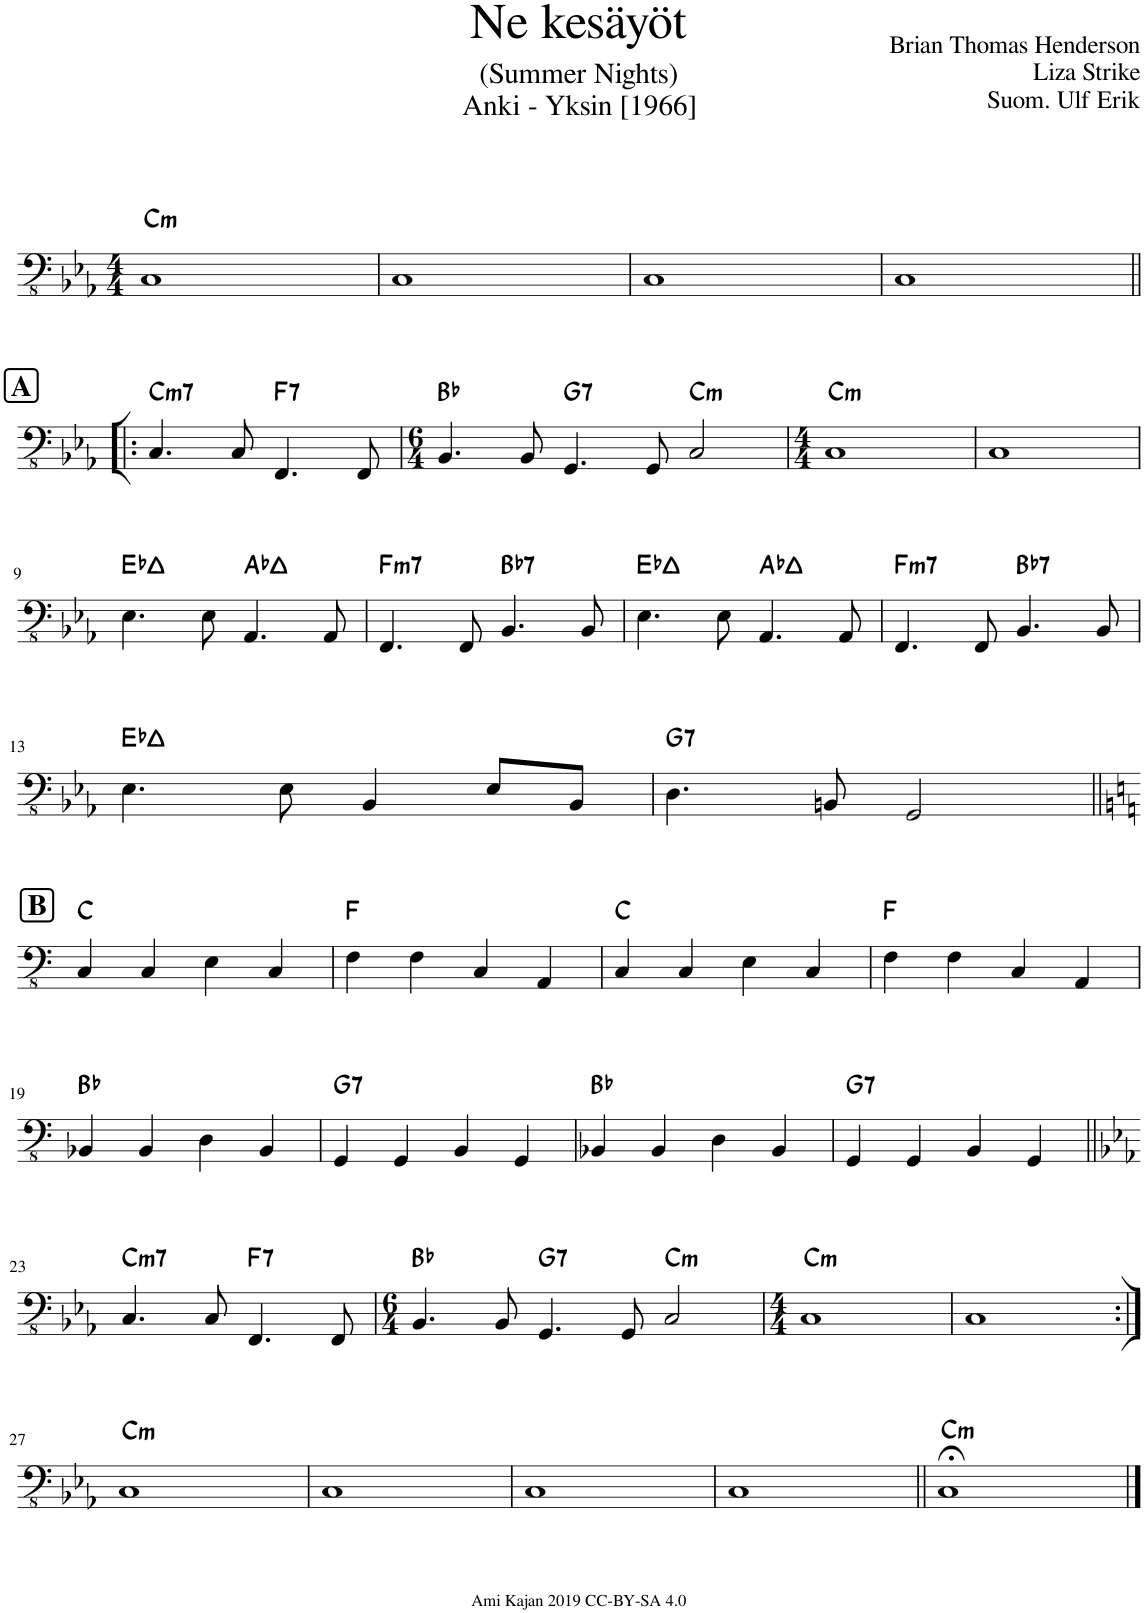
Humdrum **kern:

**kern	**harte
*part1	*part1
*staff1	*
*I"Acoustic Bass	*
*I'Bass	*
*clefFv4	*
*k[b-e-a-]	*
*M4/4	*
=1	=1
!	!LO:H:kt=m
1CC	C:min
=2	=2
1CC	.
=3	=3
1CC	.
=4	=4
1CC	.
!!LO:LB:g=z
!!LO:REH:place=s1:a:B:cj:fs=14:t=A
=5!|:	=5!|:
!	!LO:H:kt=m7
4.CC/	C:min7
8CC/	.
!	!LO:H:kt=7
4.FFF/	F:7
8FFF/	.
=6	=6
*M6/4	*
4.BBB-/	Bb:maj
8BBB-/	.
!	!LO:H:kt=7
4.GGG/	G:7
8GGG/	.
!	!LO:H:kt=m
2CC/	C:min
=7	=7
*M4/4	*
!	!LO:H:kt=m
1CC	C:min
=8	=8
1CC	.
!!LO:LB:g=z
=9	=9
4.EE-\	Eb:maj
8EE-\	.
4.AAA-/	Ab:maj
8AAA-/	.
=10	=10
!	!LO:H:kt=m7
4.FFF/	F:min7
8FFF/	.
!	!LO:H:kt=7
4.BBB-/	Bb:7
8BBB-/	.
=11	=11
4.EE-\	Eb:maj
8EE-\	.
4.AAA-/	Ab:maj
8AAA-/	.
=12	=12
!	!LO:H:kt=m7
4.FFF/	F:min7
8FFF/	.
!	!LO:H:kt=7
4.BBB-/	Bb:7
8BBB-/	.
!!LO:LB:g=z
=13	=13
4.EE-\	Eb:maj
8EE-\	.
4BBB-/	.
8EE-/L	.
8BBB-/J	.
=14	=14
!	!LO:H:kt=7
4.DD\	G:7
8BBBn/	.
2GGG/	.
!!LO:LB:g=z
!!LO:REH:place=s1:a:B:cj:fs=14:t=B
=15||	=15||
*k[]	*
4CC/	C:maj
4CC/	.
4EE\	.
4CC/	.
=16	=16
4FF\	F:maj
4FF\	.
4CC/	.
4AAA/	.
=17	=17
4CC/	C:maj
4CC/	.
4EE\	.
4CC/	.
=18	=18
4FF\	F:maj
4FF\	.
4CC/	.
4AAA/	.
!!LO:LB:g=z
=19	=19
4BBB-X/	Bb:maj
4BBB-/	.
4DD\	.
4BBB-/	.
=20	=20
!	!LO:H:kt=7
4GGG/	G:7
4GGG/	.
4BBB/	.
4GGG/	.
=21	=21
4BBB-X/	Bb:maj
4BBB-/	.
4DD\	.
4BBB-/	.
=22	=22
!	!LO:H:kt=7
4GGG/	G:7
4GGG/	.
4BBB/	.
4GGG/	.
!!LO:LB:g=z
=23||	=23||
*k[b-e-a-]	*
!	!LO:H:kt=m7
4.CC/	C:min7
8CC/	.
!	!LO:H:kt=7
4.FFF/	F:7
8FFF/	.
=24	=24
*M6/4	*
4.BBB-/	Bb:maj
8BBB-/	.
!	!LO:H:kt=7
4.GGG/	G:7
8GGG/	.
!	!LO:H:kt=m
2CC/	C:min
=25	=25
*M4/4	*
!	!LO:H:kt=m
1CC	C:min
=26	=26
1CC	.
!!LO:LB:g=z
=27:|!	=27:|!
!	!LO:H:kt=m
1CC	C:min
=28	=28
1CC	.
=29	=29
1CC	.
=30	=30
1CC	.
=31||	=31||
!	!LO:H:kt=m
1CC;<	C:min
==	==
*-	*-
